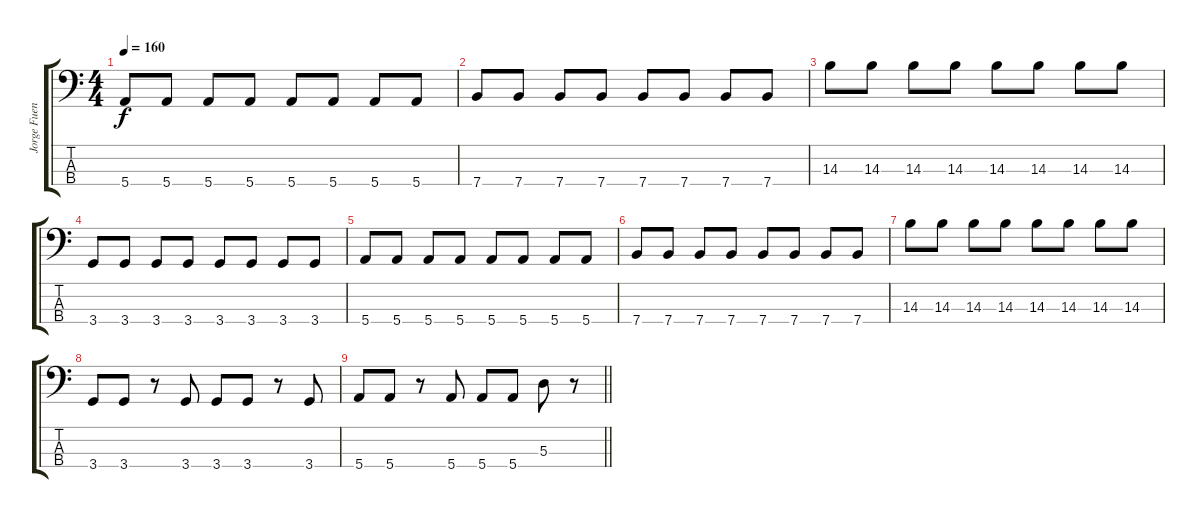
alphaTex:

\track ("Jorge Fuentealba (Bajo)" "Jorge Fuen") {instrument electricbasspick}
\staff {score tabs}
\tuning (G2 D2 A1 E1) {hide}
\ts (4 4)
\tempo 160
\clef f4
\ks c
5.4.8{dy f} 5.4.8 5.4.8 5.4.8 5.4.8 5.4.8 5.4.8 5.4.8 |
7.4.8 7.4.8 7.4.8 7.4.8 7.4.8 7.4.8 7.4.8 7.4.8 |
14.3.8 14.3.8 14.3.8 14.3.8 14.3.8 14.3.8 14.3.8 14.3.8 |
3.4.8 3.4.8 3.4.8 3.4.8 3.4.8 3.4.8 3.4.8 3.4.8 |
5.4.8 5.4.8 5.4.8 5.4.8 5.4.8 5.4.8 5.4.8 5.4.8 |
7.4.8 7.4.8 7.4.8 7.4.8 7.4.8 7.4.8 7.4.8 7.4.8 |
14.3.8 14.3.8 14.3.8 14.3.8 14.3.8 14.3.8 14.3.8 14.3.8 |
3.4.8 3.4.8 r.8 3.4.8 3.4.8 3.4.8 r.8 3.4.8 |
\barLineRight lightlight
5.4.8 5.4.8 r.8 5.4.8 5.4.8 5.4.8 5.3.8 r.8
